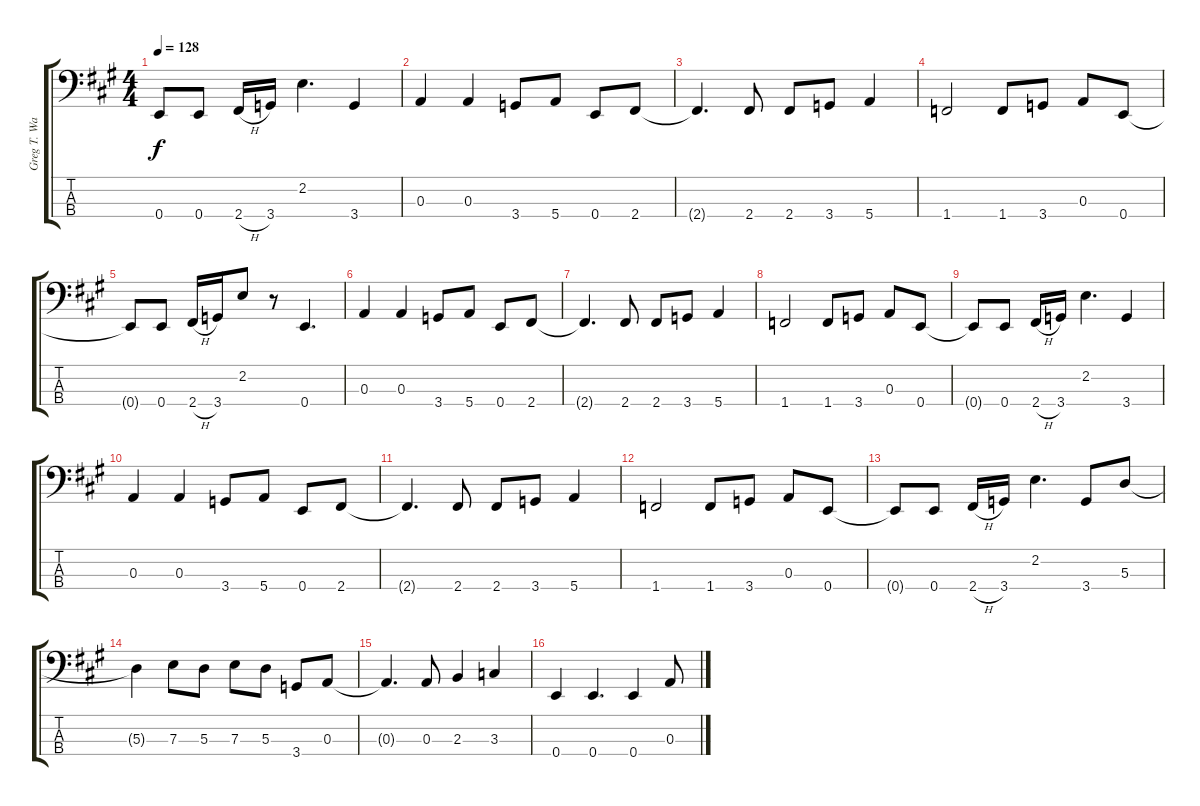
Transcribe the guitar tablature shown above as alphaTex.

\track ("Greg T. Walker Bass" "Greg T. Wa") {instrument electricbassfinger}
\staff {score tabs}
\tuning (G2 D2 A1 E1) {hide}
\ts (4 4)
\tempo 128
\clef f4
\ks a
0.4{t}.8{dy f} 0.4.8 2.4{h}.16 3.4.16 2.2.4{d} 3.4.4 |
0.3.4 0.3.4 3.4.8 5.4.8 0.4.8 2.4.8 |
2.4{t}.4{d} 2.4.8 2.4.8 3.4.8 5.4.4 |
1.4.2 1.4.8 3.4.8 0.3.8 0.4.8 |
0.4{t}.8 0.4.8 2.4{h}.16 3.4.16 2.2.8 r.8 0.4.4{d} |
0.3.4 0.3.4 3.4.8 5.4.8 0.4.8 2.4.8 |
2.4{t}.4{d} 2.4.8 2.4.8 3.4.8 5.4.4 |
1.4.2 1.4.8 3.4.8 0.3.8 0.4.8 |
0.4{t}.8 0.4.8 2.4{h}.16 3.4.16 2.2.4{d} 3.4.4 |
0.3.4 0.3.4 3.4.8 5.4.8 0.4.8 2.4.8 |
2.4{t}.4{d} 2.4.8 2.4.8 3.4.8 5.4.4 |
1.4.2 1.4.8 3.4.8 0.3.8 0.4.8 |
0.4{t}.8 0.4.8 2.4{h}.16 3.4.16 2.2.4{d} 3.4.8 5.3.8 |
5.3{t}.4 7.3.8 5.3.8 7.3.8 5.3.8 3.4.8 0.3.8 |
0.3{t}.4{d} 0.3.8 2.3.4 3.3.4 |
0.4.4 0.4.4{d} 0.4.4 0.3.8
